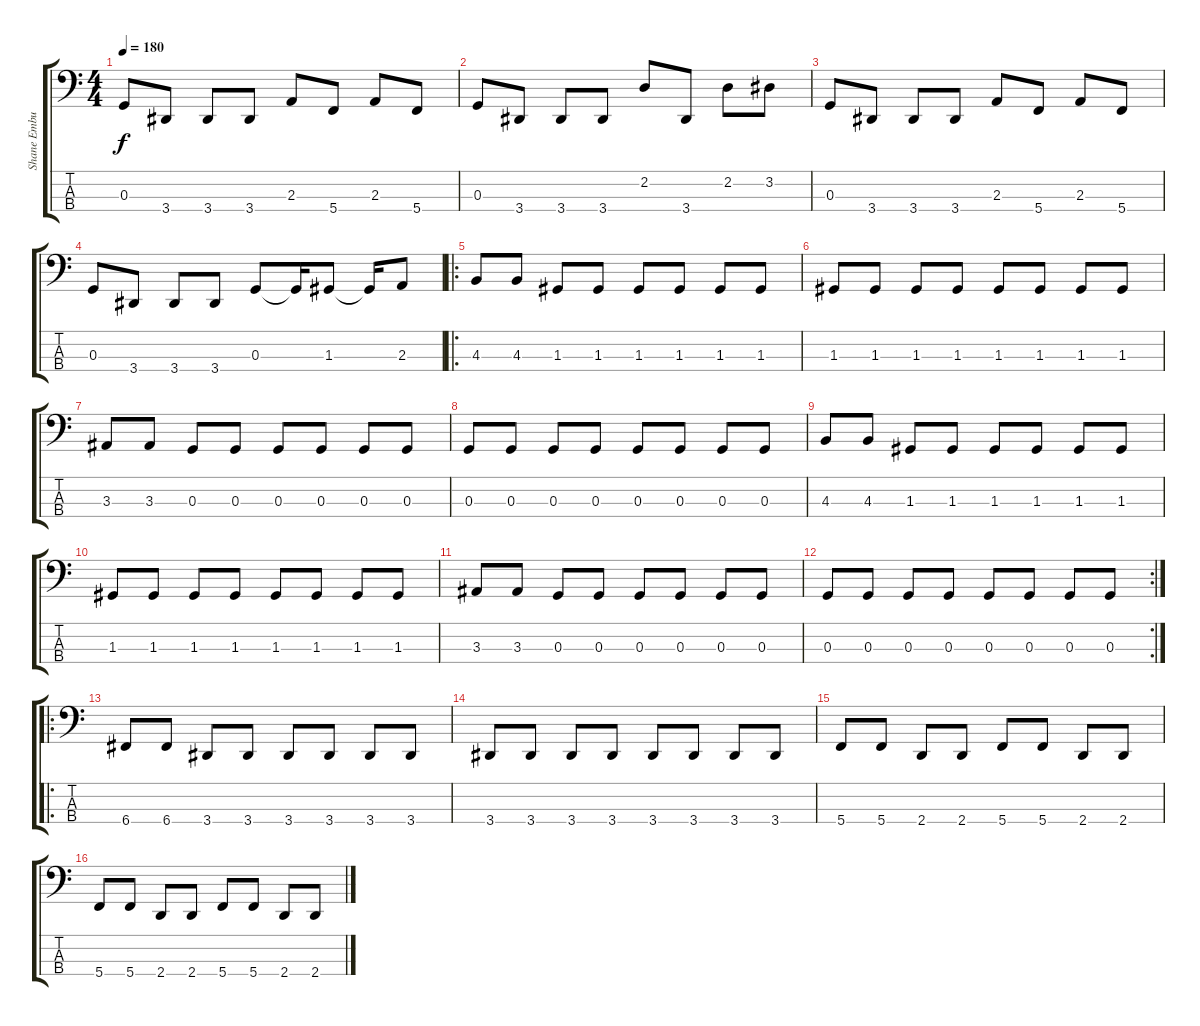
\track ("Shane Embury" "Shane Embu") {instrument electricbasspick}
\staff {score tabs}
\tuning (F2 C2 G1 C1) {hide}
\ts (4 4)
\tempo 180
\clef f4
\ks c
0.3.8{dy f} 3.4.8 3.4.8 3.4.8 2.3.8 5.4.8 2.3.8 5.4.8 |
0.3.8 3.4.8 3.4.8 3.4.8 2.2.8 3.4.8 2.2.8 3.2.8 |
0.3.8 3.4.8 3.4.8 3.4.8 2.3.8 5.4.8 2.3.8 5.4.8 |
0.3.8 3.4.8 3.4.8 3.4.8 0.3.8 0.3{t}.16 1.3.8 1.3{t}.16 2.3.8 |
\ro
4.3.8 4.3.8 1.3.8 1.3.8 1.3.8 1.3.8 1.3.8 1.3.8 |
1.3.8 1.3.8 1.3.8 1.3.8 1.3.8 1.3.8 1.3.8 1.3.8 |
3.3.8 3.3.8 0.3.8 0.3.8 0.3.8 0.3.8 0.3.8 0.3.8 |
0.3.8 0.3.8 0.3.8 0.3.8 0.3.8 0.3.8 0.3.8 0.3.8 |
4.3.8 4.3.8 1.3.8 1.3.8 1.3.8 1.3.8 1.3.8 1.3.8 |
1.3.8 1.3.8 1.3.8 1.3.8 1.3.8 1.3.8 1.3.8 1.3.8 |
3.3.8 3.3.8 0.3.8 0.3.8 0.3.8 0.3.8 0.3.8 0.3.8 |
\rc 2
0.3.8 0.3.8 0.3.8 0.3.8 0.3.8 0.3.8 0.3.8 0.3.8 |
\ro
6.4.8 6.4.8 3.4.8 3.4.8 3.4.8 3.4.8 3.4.8 3.4.8 |
3.4.8 3.4.8 3.4.8 3.4.8 3.4.8 3.4.8 3.4.8 3.4.8 |
5.4.8 5.4.8 2.4.8 2.4.8 5.4.8 5.4.8 2.4.8 2.4.8 |
5.4.8 5.4.8 2.4.8 2.4.8 5.4.8 5.4.8 2.4.8 2.4.8
